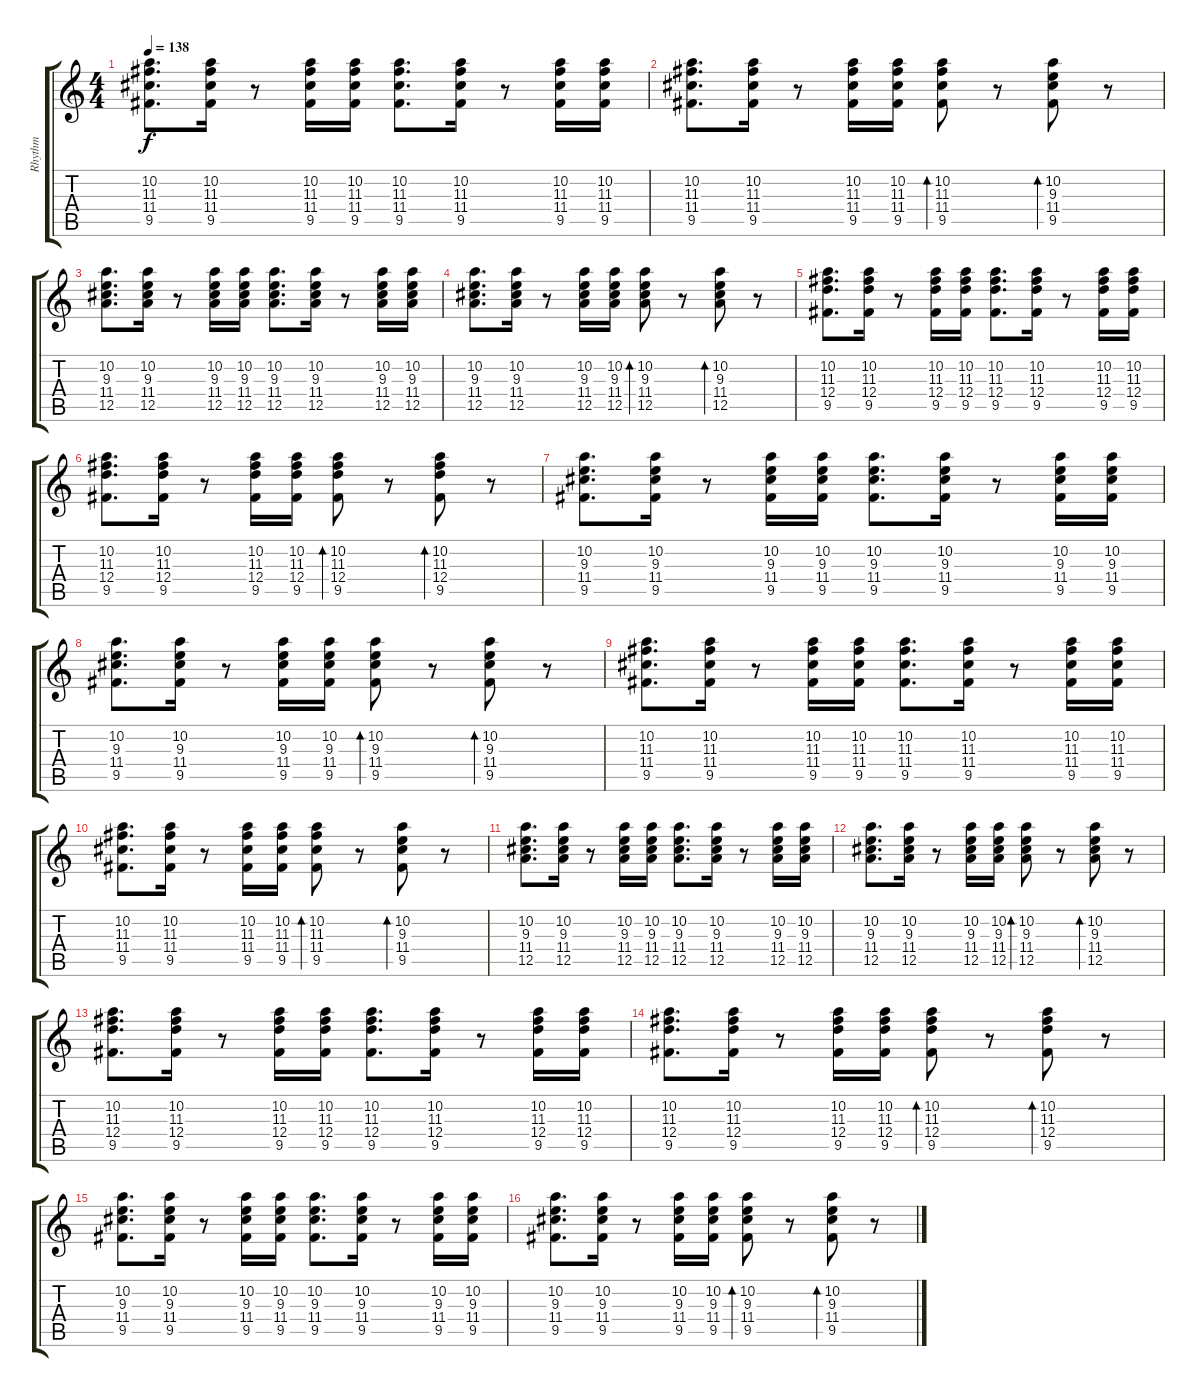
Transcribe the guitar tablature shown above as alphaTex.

\track ("Rhythm" "Rhythm") {instrument overdrivenguitar}
\staff {score tabs}
\tuning (E4 B3 G3 D3 A2 E2) {hide}
\ts (4 4)
\tempo 138
\clef g2
\ks c
(10.2 11.3 11.4 9.5).8{d dy f instrument overdrivenguitar} (10.2 11.3 11.4 9.5).16 r.8 (10.2 11.3 11.4 9.5).16 (10.2 11.3 11.4 9.5).16 (10.2 11.3 11.4 9.5).8{d} (10.2 11.3 11.4 9.5).16 r.8 (10.2 11.3 11.4 9.5).16 (10.2 11.3 11.4 9.5).16 |
(10.2 11.3 11.4 9.5).8{d} (10.2 11.3 11.4 9.5).16 r.8 (10.2 11.3 11.4 9.5).16 (10.2 11.3 11.4 9.5).16 (10.2 11.3 11.4 9.5).8{bd 60} r.8 (10.2 9.3 11.4 9.5).8{bd 60} r.8 |
(10.2 9.3 11.4 12.5).8{d} (10.2 9.3 11.4 12.5).16 r.8 (10.2 9.3 11.4 12.5).16 (10.2 9.3 11.4 12.5).16 (10.2 9.3 11.4 12.5).8{d} (10.2 9.3 11.4 12.5).16 r.8 (10.2 9.3 11.4 12.5).16 (10.2 9.3 11.4 12.5).16 |
(10.2 9.3 11.4 12.5).8{d} (10.2 9.3 11.4 12.5).16 r.8 (10.2 9.3 11.4 12.5).16 (10.2 9.3 11.4 12.5).16 (10.2 9.3 11.4 12.5).8{bd 60} r.8 (10.2 9.3 11.4 12.5).8{bd 60} r.8 |
(10.2 11.3 12.4 9.5).8{d} (10.2 11.3 12.4 9.5).16 r.8 (10.2 11.3 12.4 9.5).16 (10.2 11.3 12.4 9.5).16 (10.2 11.3 12.4 9.5).8{d} (10.2 11.3 12.4 9.5).16 r.8 (10.2 11.3 12.4 9.5).16 (10.2 11.3 12.4 9.5).16 |
(10.2 11.3 12.4 9.5).8{d} (10.2 11.3 12.4 9.5).16 r.8 (10.2 11.3 12.4 9.5).16 (10.2 11.3 12.4 9.5).16 (10.2 11.3 12.4 9.5).8{bd 60} r.8 (10.2 11.3 12.4 9.5).8{bd 60} r.8 |
(10.2 9.3 11.4 9.5).8{d} (10.2 9.3 11.4 9.5).16 r.8 (10.2 9.3 11.4 9.5).16 (10.2 9.3 11.4 9.5).16 (10.2 9.3 11.4 9.5).8{d} (10.2 9.3 11.4 9.5).16 r.8 (10.2 9.3 11.4 9.5).16 (10.2 9.3 11.4 9.5).16 |
(10.2 9.3 11.4 9.5).8{d} (10.2 9.3 11.4 9.5).16 r.8 (10.2 9.3 11.4 9.5).16 (10.2 9.3 11.4 9.5).16 (10.2 9.3 11.4 9.5).8{bd 60} r.8 (10.2 9.3 11.4 9.5).8{bd 60} r.8 |
(10.2 11.3 11.4 9.5).8{d} (10.2 11.3 11.4 9.5).16 r.8 (10.2 11.3 11.4 9.5).16 (10.2 11.3 11.4 9.5).16 (10.2 11.3 11.4 9.5).8{d} (10.2 11.3 11.4 9.5).16 r.8 (10.2 11.3 11.4 9.5).16 (10.2 11.3 11.4 9.5).16 |
(10.2 11.3 11.4 9.5).8{d} (10.2 11.3 11.4 9.5).16 r.8 (10.2 11.3 11.4 9.5).16 (10.2 11.3 11.4 9.5).16 (10.2 11.3 11.4 9.5).8{bd 60} r.8 (10.2 9.3 11.4 9.5).8{bd 60} r.8 |
(10.2 9.3 11.4 12.5).8{d} (10.2 9.3 11.4 12.5).16 r.8 (10.2 9.3 11.4 12.5).16 (10.2 9.3 11.4 12.5).16 (10.2 9.3 11.4 12.5).8{d} (10.2 9.3 11.4 12.5).16 r.8 (10.2 9.3 11.4 12.5).16 (10.2 9.3 11.4 12.5).16 |
(10.2 9.3 11.4 12.5).8{d} (10.2 9.3 11.4 12.5).16 r.8 (10.2 9.3 11.4 12.5).16 (10.2 9.3 11.4 12.5).16 (10.2 9.3 11.4 12.5).8{bd 60} r.8 (10.2 9.3 11.4 12.5).8{bd 60} r.8 |
(10.2 11.3 12.4 9.5).8{d} (10.2 11.3 12.4 9.5).16 r.8 (10.2 11.3 12.4 9.5).16 (10.2 11.3 12.4 9.5).16 (10.2 11.3 12.4 9.5).8{d} (10.2 11.3 12.4 9.5).16 r.8 (10.2 11.3 12.4 9.5).16 (10.2 11.3 12.4 9.5).16 |
(10.2 11.3 12.4 9.5).8{d} (10.2 11.3 12.4 9.5).16 r.8 (10.2 11.3 12.4 9.5).16 (10.2 11.3 12.4 9.5).16 (10.2 11.3 12.4 9.5).8{bd 60} r.8 (10.2 11.3 12.4 9.5).8{bd 60} r.8 |
(10.2 9.3 11.4 9.5).8{d} (10.2 9.3 11.4 9.5).16 r.8 (10.2 9.3 11.4 9.5).16 (10.2 9.3 11.4 9.5).16 (10.2 9.3 11.4 9.5).8{d} (10.2 9.3 11.4 9.5).16 r.8 (10.2 9.3 11.4 9.5).16 (10.2 9.3 11.4 9.5).16 |
(10.2 9.3 11.4 9.5).8{d} (10.2 9.3 11.4 9.5).16 r.8 (10.2 9.3 11.4 9.5).16 (10.2 9.3 11.4 9.5).16 (10.2 9.3 11.4 9.5).8{bd 60} r.8 (10.2 9.3 11.4 9.5).8{bd 60} r.8
